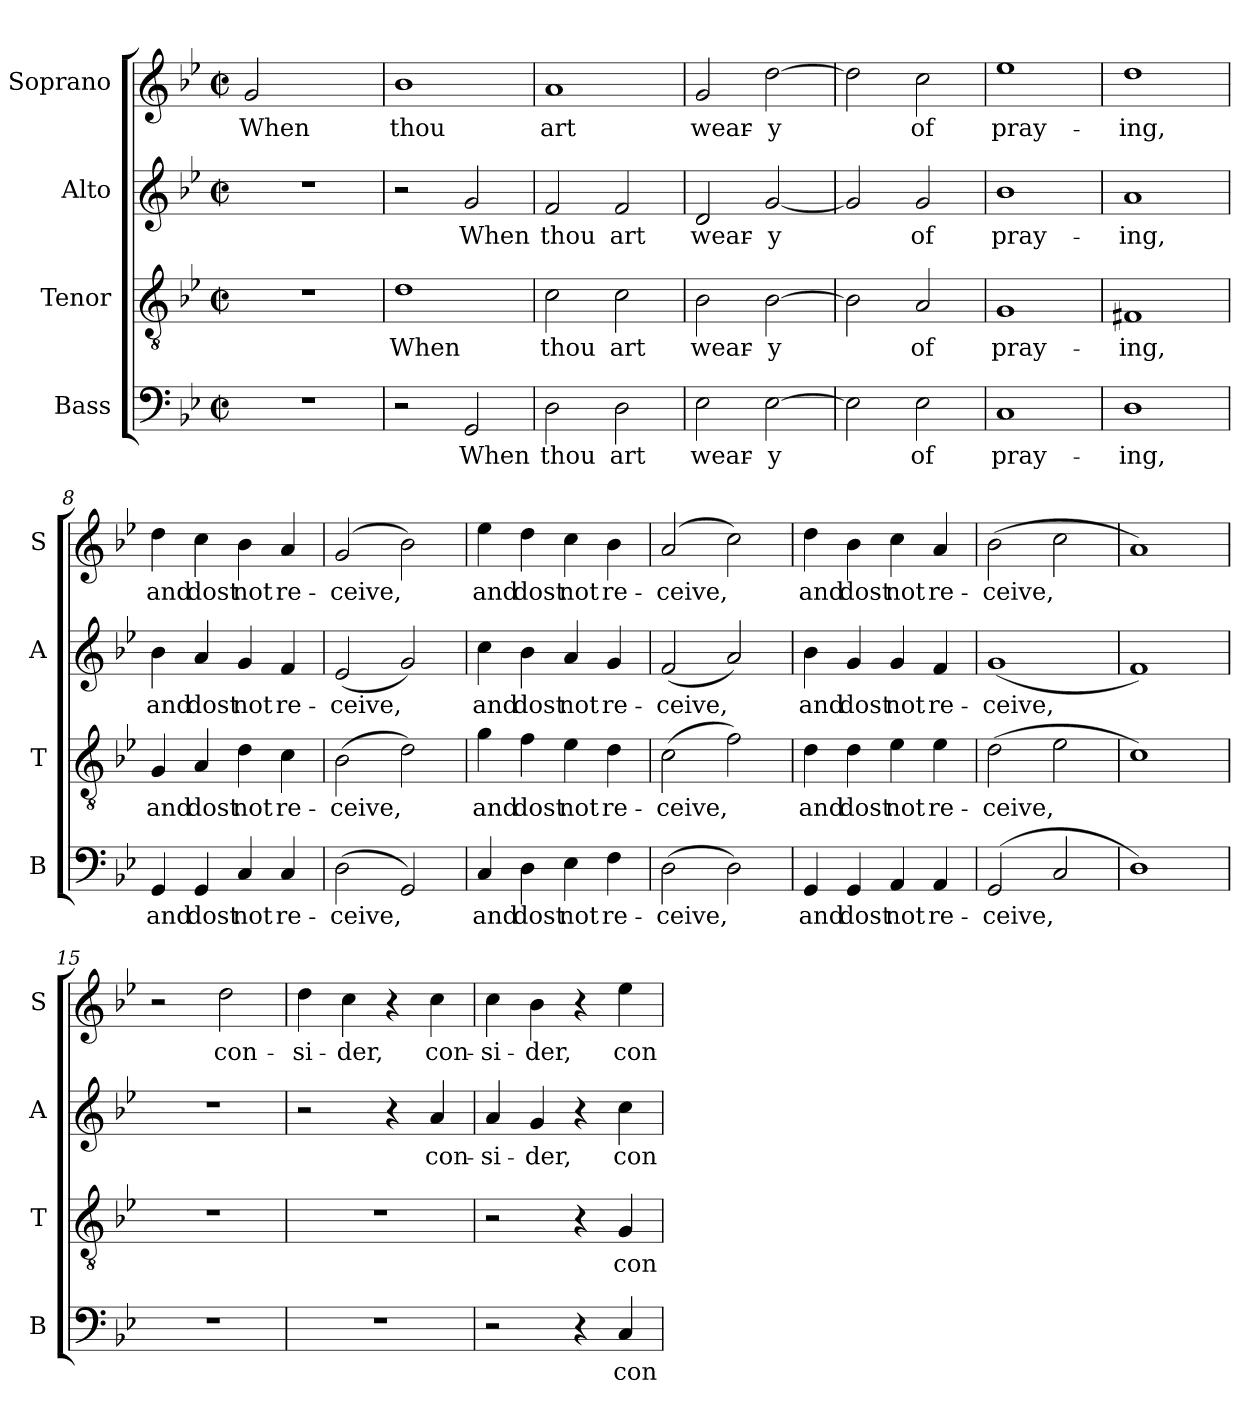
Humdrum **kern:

**kern	**text	**kern	**text	**kern	**text	**kern	**text
*part4	*part4	*part3	*part3	*part2	*part2	*part1	*part1
*staff4	*staff4	*staff3	*staff3	*staff2	*staff2	*staff1	*staff1
*I"Bass	*	*I"Tenor	*	*I"Alto	*	*I"Soprano	*
*I'B	*	*I'T	*	*I'A	*	*I'S	*
*clefF4	*	*clefGv2	*	*clefG2	*	*clefG2	*
*k[b-e-]	*	*k[b-e-]	*	*k[b-e-]	*	*k[b-e-]	*
*g:	*	*g:	*	*g:	*	*g:	*
*M2/2	*	*M2/2	*	*M2/2	*	*M2/2	*
*met(c|)	*	*met(c|)	*	*met(c|)	*	*met(c|)	*
=1	=1	=1	=1	=1	=1	=1	=1
!	!	!	!	!	!	!	!LO:LY:b
1r	.	1r	.	1r	.	2g/	When
.	.	.	.	.	.	2ryy	.
=2	=2	=2	=2	=2	=2	=2	=2
!	!	!	!LO:LY:b	!	!	!	!LO:LY:b
2r	.	1d	When	2r	.	1b-	thou
!	!LO:LY:b	!	!	!	!LO:LY:b	!	!
2GG/	When	.	.	2g/	When	.	.
=3	=3	=3	=3	=3	=3	=3	=3
!	!LO:LY:b	!	!LO:LY:b	!	!LO:LY:b	!	!LO:LY:b
2D\	thou	2c\	thou	2f/	thou	1a	art
!	!LO:LY:b	!	!LO:LY:b	!	!LO:LY:b	!	!
2D\	art	2c\	art	2f/	art	.	.
=4	=4	=4	=4	=4	=4	=4	=4
!	!LO:LY:b	!	!LO:LY:b	!	!LO:LY:b	!	!LO:LY:b
2E-\	wear-	2B-\	wear-	2d/	wear-	2g/	wear-
!	!LO:LY:b	!	!LO:LY:b	!	!LO:LY:b	!	!LO:LY:b
[2E-\	-y	[2B-\	-y	[2g/	-y	[2dd\	-y
=5	=5	=5	=5	=5	=5	=5	=5
2E-\]	.	2B-\]	.	2g/]	.	2dd\]	.
!	!LO:LY:b	!	!LO:LY:b	!	!LO:LY:b	!	!LO:LY:b
2E-\	of	2A/	of	2g/	of	2cc\	of
=6	=6	=6	=6	=6	=6	=6	=6
!	!LO:LY:b	!	!LO:LY:b	!	!LO:LY:b	!	!LO:LY:b
1C	pray-	1G	pray-	1b-	pray-	1ee-	pray-
!!LO:LB:g=z
=7	=7	=7	=7	=7	=7	=7	=7
!	!LO:LY:b	!	!LO:LY:b	!	!LO:LY:b	!	!LO:LY:b
1D	-ing,	1F#X	-ing,	1a	-ing,	1dd	-ing,
=8	=8	=8	=8	=8	=8	=8	=8
!	!LO:LY:b	!	!LO:LY:b	!	!LO:LY:b	!	!LO:LY:b
4GG/	and	4G/	and	4b-\	and	4dd\	and
!	!LO:LY:b	!	!LO:LY:b	!	!LO:LY:b	!	!LO:LY:b
4GG/	dost	4A/	dost	4a/	dost	4cc\	dost
!	!LO:LY:b	!	!LO:LY:b	!	!LO:LY:b	!	!LO:LY:b
4C/	not	4d\	not	4g/	not	4b-\	not
!	!LO:LY:b	!	!LO:LY:b	!	!LO:LY:b	!	!LO:LY:b
4C/	re-	4c\	re-	4f/	re-	4a/	re-
=9	=9	=9	=9	=9	=9	=9	=9
!	!LO:LY:b	!	!LO:LY:b	!	!LO:LY:b	!	!LO:LY:b
(>2D\	-ceive,	(>2B-\	-ceive,	(<2e-/	-ceive,	(>2g/	-ceive,
2GG/)	.	2d\)	.	2g/)	.	2b-\)	.
=10	=10	=10	=10	=10	=10	=10	=10
!	!LO:LY:b	!	!LO:LY:b	!	!LO:LY:b	!	!LO:LY:b
4C/	and	4g\	and	4cc\	and	4ee-\	and
!	!LO:LY:b	!	!LO:LY:b	!	!LO:LY:b	!	!LO:LY:b
4D\	dost	4f\	dost	4b-\	dost	4dd\	dost
!	!LO:LY:b	!	!LO:LY:b	!	!LO:LY:b	!	!LO:LY:b
4E-\	not	4e-\	not	4a/	not	4cc\	not
!	!LO:LY:b	!	!LO:LY:b	!	!LO:LY:b	!	!LO:LY:b
4F\	re-	4d\	re-	4g/	re-	4b-\	re-
=11	=11	=11	=11	=11	=11	=11	=11
!	!LO:LY:b	!	!LO:LY:b	!	!LO:LY:b	!	!LO:LY:b
(>2D\	-ceive,	(>2c\	-ceive,	(<2f/	-ceive,	(>2a/	-ceive,
2D\)	.	2f\)	.	2a/)	.	2cc\)	.
=12	=12	=12	=12	=12	=12	=12	=12
!	!LO:LY:b	!	!LO:LY:b	!	!LO:LY:b	!	!LO:LY:b
4GG/	and	4d\	and	4b-\	and	4dd\	and
!	!LO:LY:b	!	!LO:LY:b	!	!LO:LY:b	!	!LO:LY:b
4GG/	dost	4d\	dost	4g/	dost	4b-\	dost
!	!LO:LY:b	!	!LO:LY:b	!	!LO:LY:b	!	!LO:LY:b
4AA/	not	4e-\	not	4g/	not	4cc\	not
!	!LO:LY:b	!	!LO:LY:b	!	!LO:LY:b	!	!LO:LY:b
4AA/	re-	4e-\	re-	4f/	re-	4a/	re-
!!LO:PB:g=z
=13	=13	=13	=13	=13	=13	=13	=13
!	!LO:LY:b	!	!LO:LY:b	!	!LO:LY:b	!	!LO:LY:b
(>2GG/	-ceive,	(>2d\	-ceive,	(<1g	-ceive,	(>2b-\	-ceive,
2C/	.	2e-\	.	.	.	2cc\	.
=14	=14	=14	=14	=14	=14	=14	=14
1D)	.	1c)	.	1f)	.	1a)	.
=15	=15	=15	=15	=15	=15	=15	=15
1r	.	1r	.	1r	.	2r	.
!	!	!	!	!	!	!	!LO:LY:b
.	.	.	.	.	.	2dd\	con-
=16	=16	=16	=16	=16	=16	=16	=16
!	!	!	!	!	!	!	!LO:LY:b
1r	.	1r	.	2r	.	4dd\	-si-
!	!	!	!	!	!	!	!LO:LY:b
.	.	.	.	.	.	4cc\	-der,
.	.	.	.	4r	.	4r	.
!	!	!	!	!	!LO:LY:b	!	!LO:LY:b
.	.	.	.	4a/	con-	4cc\	con-
=17	=17	=17	=17	=17	=17	=17	=17
!	!	!	!	!	!LO:LY:b	!	!LO:LY:b
2r	.	2r	.	4a/	-si-	4cc\	-si-
!	!	!	!	!	!LO:LY:b	!	!LO:LY:b
.	.	.	.	4g/	-der,	4b-\	-der,
4r	.	4r	.	4r	.	4r	.
!	!LO:LY:b	!	!LO:LY:b	!	!LO:LY:b	!	!LO:LY:b
4C/	con-	4G/	con-	4cc\	con-	4ee-\	con-
=	=	=	=	=	=	=	=
*-	*-	*-	*-	*-	*-	*-	*-
